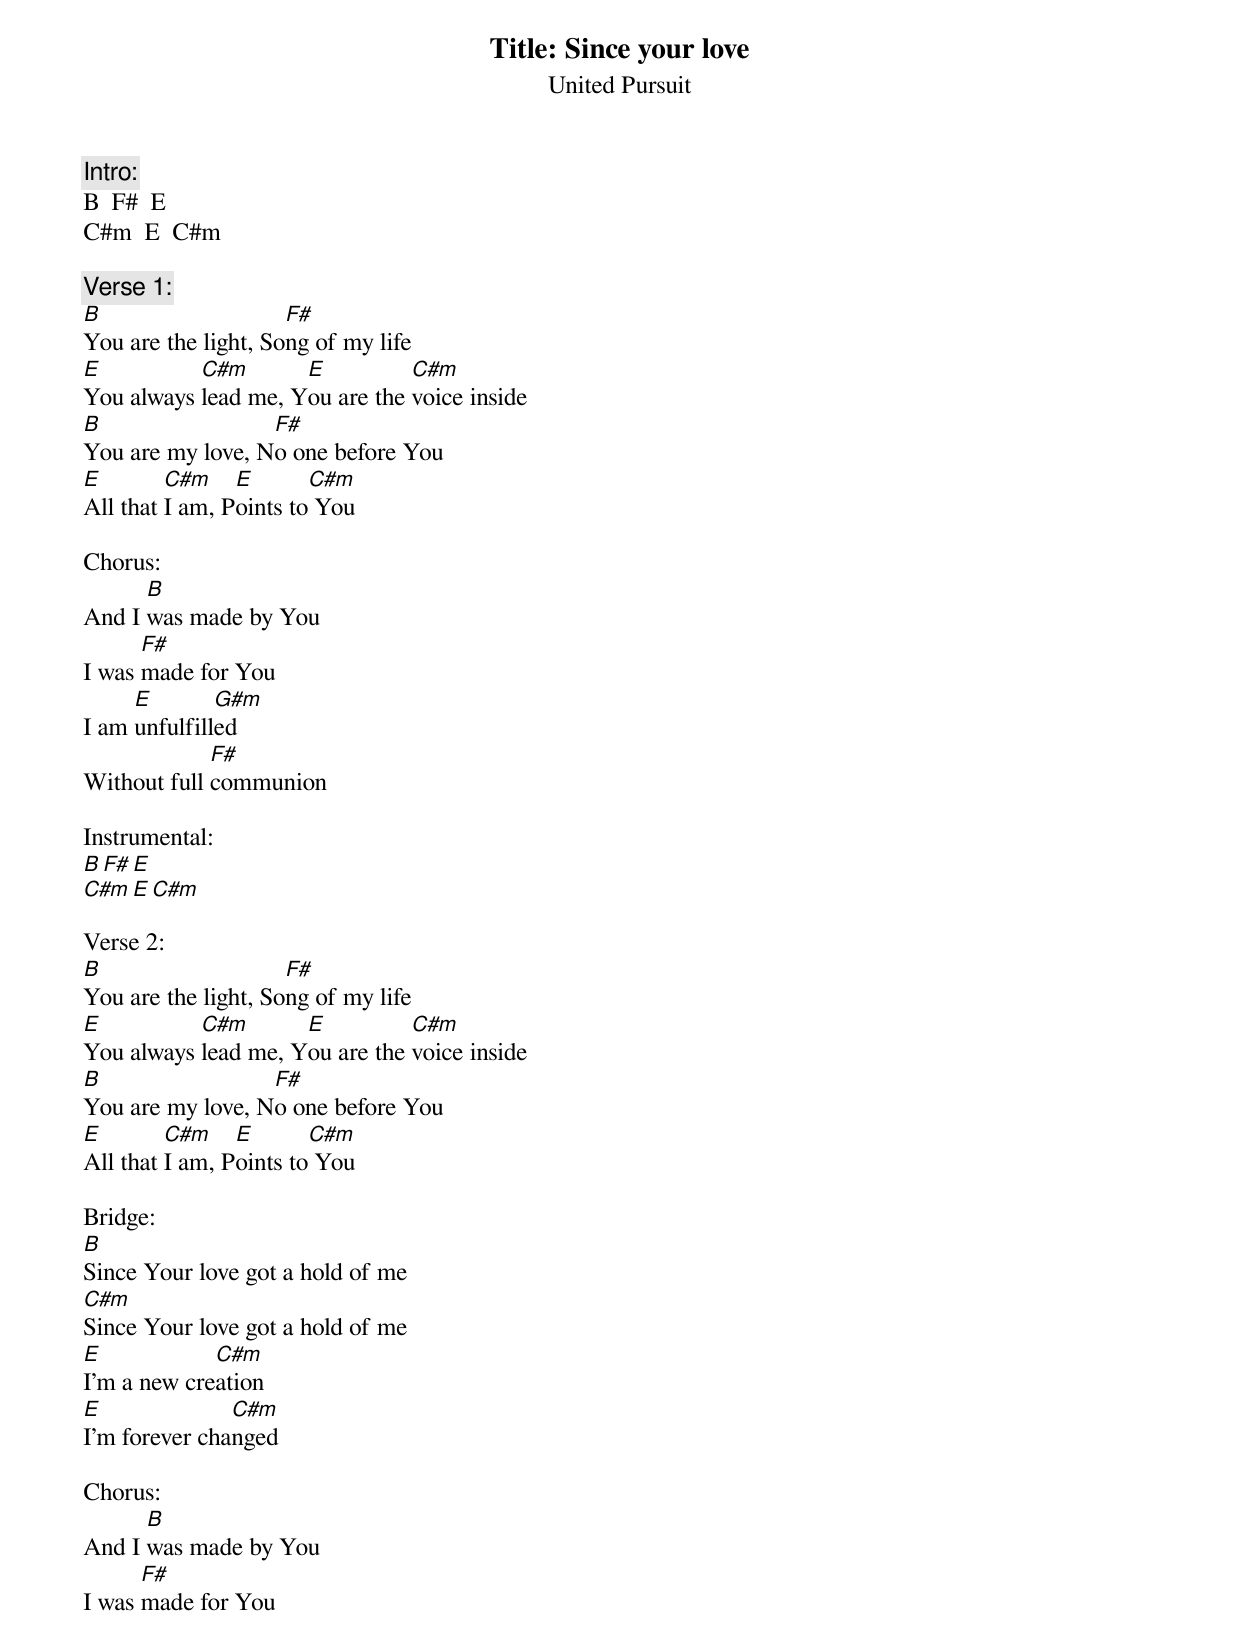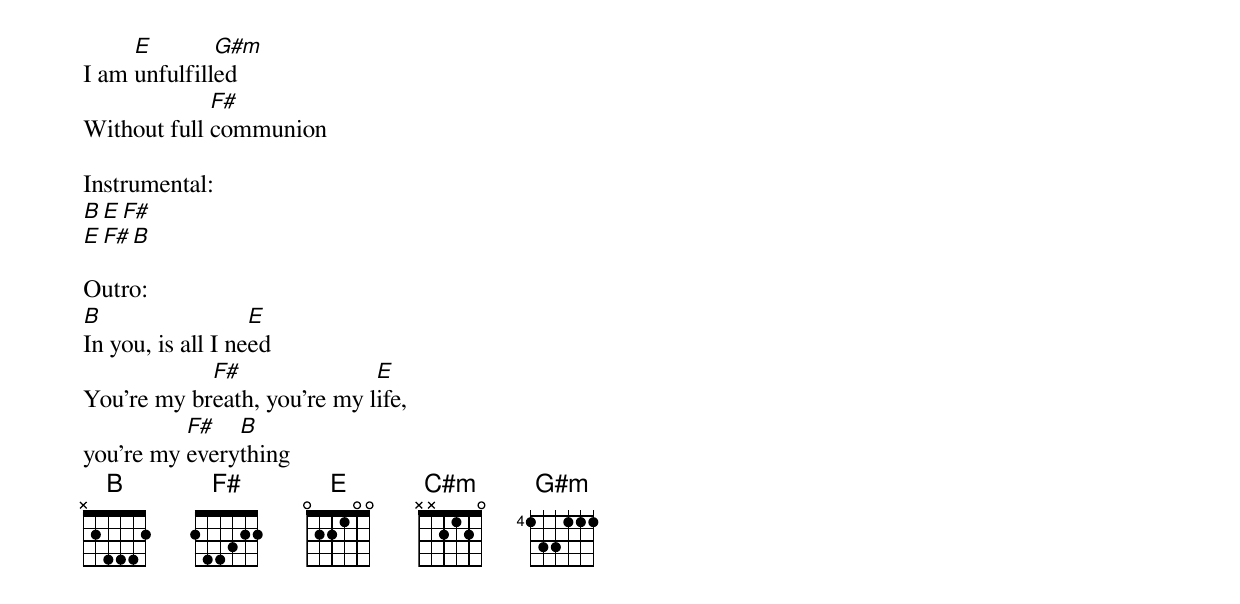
Title: Since your love
United Pursuit

Intro:
B  F#  E
C#m  E  C#m

Verse 1:
B                    F#
You are the light, Song of my life
E          C#m       E          C#m
You always lead me, You are the voice inside
B                 F#
You are my love, No one before You
E        C#m    E       C#m
All that I am, Points to You

Chorus:
      B
And I was made by You
      F#
I was made for You
     E        G#m
I am unfulfilled
             F#
Without full communion

Instrumental:
B  F#  E
C#m  E  C#m

Verse 2:
B                    F#
You are the light, Song of my life
E          C#m       E          C#m
You always lead me, You are the voice inside
B                 F#
You are my love, No one before You
E        C#m    E       C#m
All that I am, Points to You

Bridge:
B
Since Your love got a hold of me
C#m
Since Your love got a hold of me
E            C#m
I'm a new creation
E              C#m
I'm forever changed

Chorus:
      B
And I was made by You
      F#
I was made for You
     E        G#m
I am unfulfilled
             F#
Without full communion

Instrumental:
B  E  F#
E  F#  B

Outro:
B                  E
In you, is all I need
            F#               E
You're my breath, you're my life,
          F#   B
you're my everything
